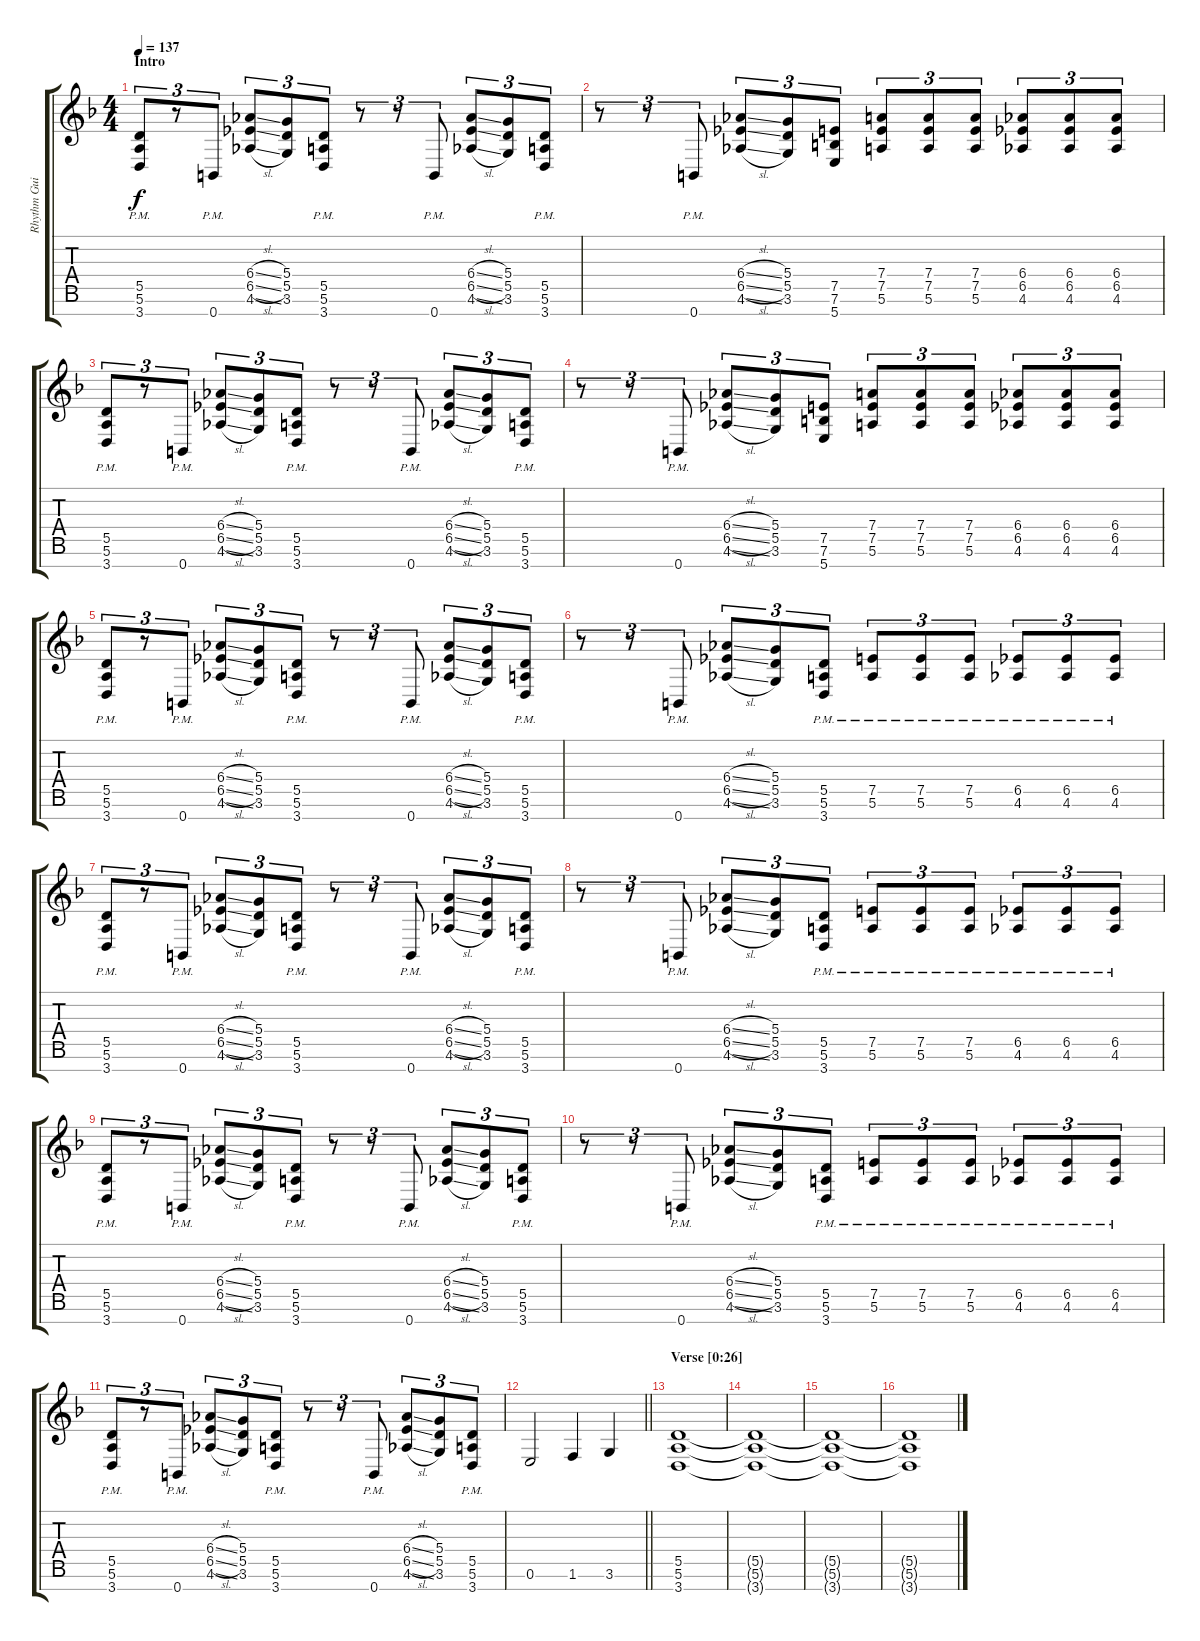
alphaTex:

\track ("Rhythm Guitar" "Rhythm Gui") {instrument distortionguitar}
\staff {score tabs}
\tuning (E4 B3 G3 D3 A2 E2 B1) {hide}
\ts (4 4)
\section ("" "Intro")
\tempo 137
\clef g2
\ks dminor
(5.5{pm} 5.6{pm} 3.7{pm}).8{tu (3 2) dy f instrument distortionguitar} r.8{tu (3 2)} 0.7{pm}.8{tu (3 2)} (6.4{sl} 6.5{sl} 4.6{sl}).8{tu (3 2)} (5.4 5.5 3.6).8{tu (3 2)} (5.5{pm} 5.6{pm} 3.7{pm}).8{tu (3 2)} r.8{tu (3 2)} r.8{tu (3 2)} 0.7{pm}.8{tu (3 2)} (6.4{sl} 6.5{sl} 4.6{sl}).8{tu (3 2)} (5.4 5.5 3.6).8{tu (3 2)} (5.5{pm} 5.6{pm} 3.7{pm}).8{tu (3 2)} |
r.8{tu (3 2)} r.8{tu (3 2)} 0.7{pm}.8{tu (3 2)} (6.4{sl} 6.5{sl} 4.6{sl}).8{tu (3 2)} (5.4 5.5 3.6).8{tu (3 2)} (7.5 7.6 5.7).8{tu (3 2)} (7.4 7.5 5.6).8{tu (3 2)} (7.4 7.5 5.6).8{tu (3 2)} (7.4 7.5 5.6).8{tu (3 2)} (6.4 6.5 4.6).8{tu (3 2)} (6.4 6.5 4.6).8{tu (3 2)} (6.4 6.5 4.6).8{tu (3 2)} |
(5.5{pm} 5.6{pm} 3.7{pm}).8{tu (3 2)} r.8{tu (3 2)} 0.7{pm}.8{tu (3 2)} (6.4{sl} 6.5{sl} 4.6{sl}).8{tu (3 2)} (5.4 5.5 3.6).8{tu (3 2)} (5.5{pm} 5.6{pm} 3.7{pm}).8{tu (3 2)} r.8{tu (3 2)} r.8{tu (3 2)} 0.7{pm}.8{tu (3 2)} (6.4{sl} 6.5{sl} 4.6{sl}).8{tu (3 2)} (5.4 5.5 3.6).8{tu (3 2)} (5.5{pm} 5.6{pm} 3.7{pm}).8{tu (3 2)} |
r.8{tu (3 2)} r.8{tu (3 2)} 0.7{pm}.8{tu (3 2)} (6.4{sl} 6.5{sl} 4.6{sl}).8{tu (3 2)} (5.4 5.5 3.6).8{tu (3 2)} (7.5 7.6 5.7).8{tu (3 2)} (7.4 7.5 5.6).8{tu (3 2)} (7.4 7.5 5.6).8{tu (3 2)} (7.4 7.5 5.6).8{tu (3 2)} (6.4 6.5 4.6).8{tu (3 2)} (6.4 6.5 4.6).8{tu (3 2)} (6.4 6.5 4.6).8{tu (3 2)} |
(5.5{pm} 5.6{pm} 3.7{pm}).8{tu (3 2)} r.8{tu (3 2)} 0.7{pm}.8{tu (3 2)} (6.4{sl} 6.5{sl} 4.6{sl}).8{tu (3 2)} (5.4 5.5 3.6).8{tu (3 2)} (5.5{pm} 5.6{pm} 3.7{pm}).8{tu (3 2)} r.8{tu (3 2)} r.8{tu (3 2)} 0.7{pm}.8{tu (3 2)} (6.4{sl} 6.5{sl} 4.6{sl}).8{tu (3 2)} (5.4 5.5 3.6).8{tu (3 2)} (5.5{pm} 5.6{pm} 3.7{pm}).8{tu (3 2)} |
r.8{tu (3 2)} r.8{tu (3 2)} 0.7{pm}.8{tu (3 2)} (6.4{sl} 6.5{sl} 4.6{sl}).8{tu (3 2)} (5.4 5.5 3.6).8{tu (3 2)} (5.5{pm} 5.6{pm} 3.7{pm}).8{tu (3 2)} (7.5{pm} 5.6{pm}).8{tu (3 2)} (7.5{pm} 5.6{pm}).8{tu (3 2)} (7.5{pm} 5.6{pm}).8{tu (3 2)} (6.5{pm} 4.6{pm}).8{tu (3 2)} (6.5{pm} 4.6{pm}).8{tu (3 2)} (6.5{pm} 4.6{pm}).8{tu (3 2)} |
(5.5{pm} 5.6{pm} 3.7{pm}).8{tu (3 2)} r.8{tu (3 2)} 0.7{pm}.8{tu (3 2)} (6.4{sl} 6.5{sl} 4.6{sl}).8{tu (3 2)} (5.4 5.5 3.6).8{tu (3 2)} (5.5{pm} 5.6{pm} 3.7{pm}).8{tu (3 2)} r.8{tu (3 2)} r.8{tu (3 2)} 0.7{pm}.8{tu (3 2)} (6.4{sl} 6.5{sl} 4.6{sl}).8{tu (3 2)} (5.4 5.5 3.6).8{tu (3 2)} (5.5{pm} 5.6{pm} 3.7{pm}).8{tu (3 2)} |
r.8{tu (3 2)} r.8{tu (3 2)} 0.7{pm}.8{tu (3 2)} (6.4{sl} 6.5{sl} 4.6{sl}).8{tu (3 2)} (5.4 5.5 3.6).8{tu (3 2)} (5.5{pm} 5.6{pm} 3.7{pm}).8{tu (3 2)} (7.5{pm} 5.6{pm}).8{tu (3 2)} (7.5{pm} 5.6{pm}).8{tu (3 2)} (7.5{pm} 5.6{pm}).8{tu (3 2)} (6.5{pm} 4.6{pm}).8{tu (3 2)} (6.5{pm} 4.6{pm}).8{tu (3 2)} (6.5{pm} 4.6{pm}).8{tu (3 2)} |
(5.5{pm} 5.6{pm} 3.7{pm}).8{tu (3 2)} r.8{tu (3 2)} 0.7{pm}.8{tu (3 2)} (6.4{sl} 6.5{sl} 4.6{sl}).8{tu (3 2)} (5.4 5.5 3.6).8{tu (3 2)} (5.5{pm} 5.6{pm} 3.7{pm}).8{tu (3 2)} r.8{tu (3 2)} r.8{tu (3 2)} 0.7{pm}.8{tu (3 2)} (6.4{sl} 6.5{sl} 4.6{sl}).8{tu (3 2)} (5.4 5.5 3.6).8{tu (3 2)} (5.5{pm} 5.6{pm} 3.7{pm}).8{tu (3 2)} |
r.8{tu (3 2)} r.8{tu (3 2)} 0.7{pm}.8{tu (3 2)} (6.4{sl} 6.5{sl} 4.6{sl}).8{tu (3 2)} (5.4 5.5 3.6).8{tu (3 2)} (5.5{pm} 5.6{pm} 3.7{pm}).8{tu (3 2)} (7.5{pm} 5.6{pm}).8{tu (3 2)} (7.5{pm} 5.6{pm}).8{tu (3 2)} (7.5{pm} 5.6{pm}).8{tu (3 2)} (6.5{pm} 4.6{pm}).8{tu (3 2)} (6.5{pm} 4.6{pm}).8{tu (3 2)} (6.5{pm} 4.6{pm}).8{tu (3 2)} |
(5.5{pm} 5.6{pm} 3.7{pm}).8{tu (3 2)} r.8{tu (3 2)} 0.7{pm}.8{tu (3 2)} (6.4{sl} 6.5{sl} 4.6{sl}).8{tu (3 2)} (5.4 5.5 3.6).8{tu (3 2)} (5.5{pm} 5.6{pm} 3.7{pm}).8{tu (3 2)} r.8{tu (3 2)} r.8{tu (3 2)} 0.7{pm}.8{tu (3 2)} (6.4{sl} 6.5{sl} 4.6{sl}).8{tu (3 2)} (5.4 5.5 3.6).8{tu (3 2)} (5.5{pm} 5.6{pm} 3.7{pm}).8{tu (3 2)} |
\barLineRight lightlight
0.6.2 1.6.4 3.6.4 |
\section ("" "Verse [0:26]")
(5.5 5.6 3.7).1 |
(5.5{t} 5.6{t} 3.7{t}).1 |
(5.5{t} 5.6{t} 3.7{t}).1 |
(5.5{t} 5.6{t} 3.7{t}).1
